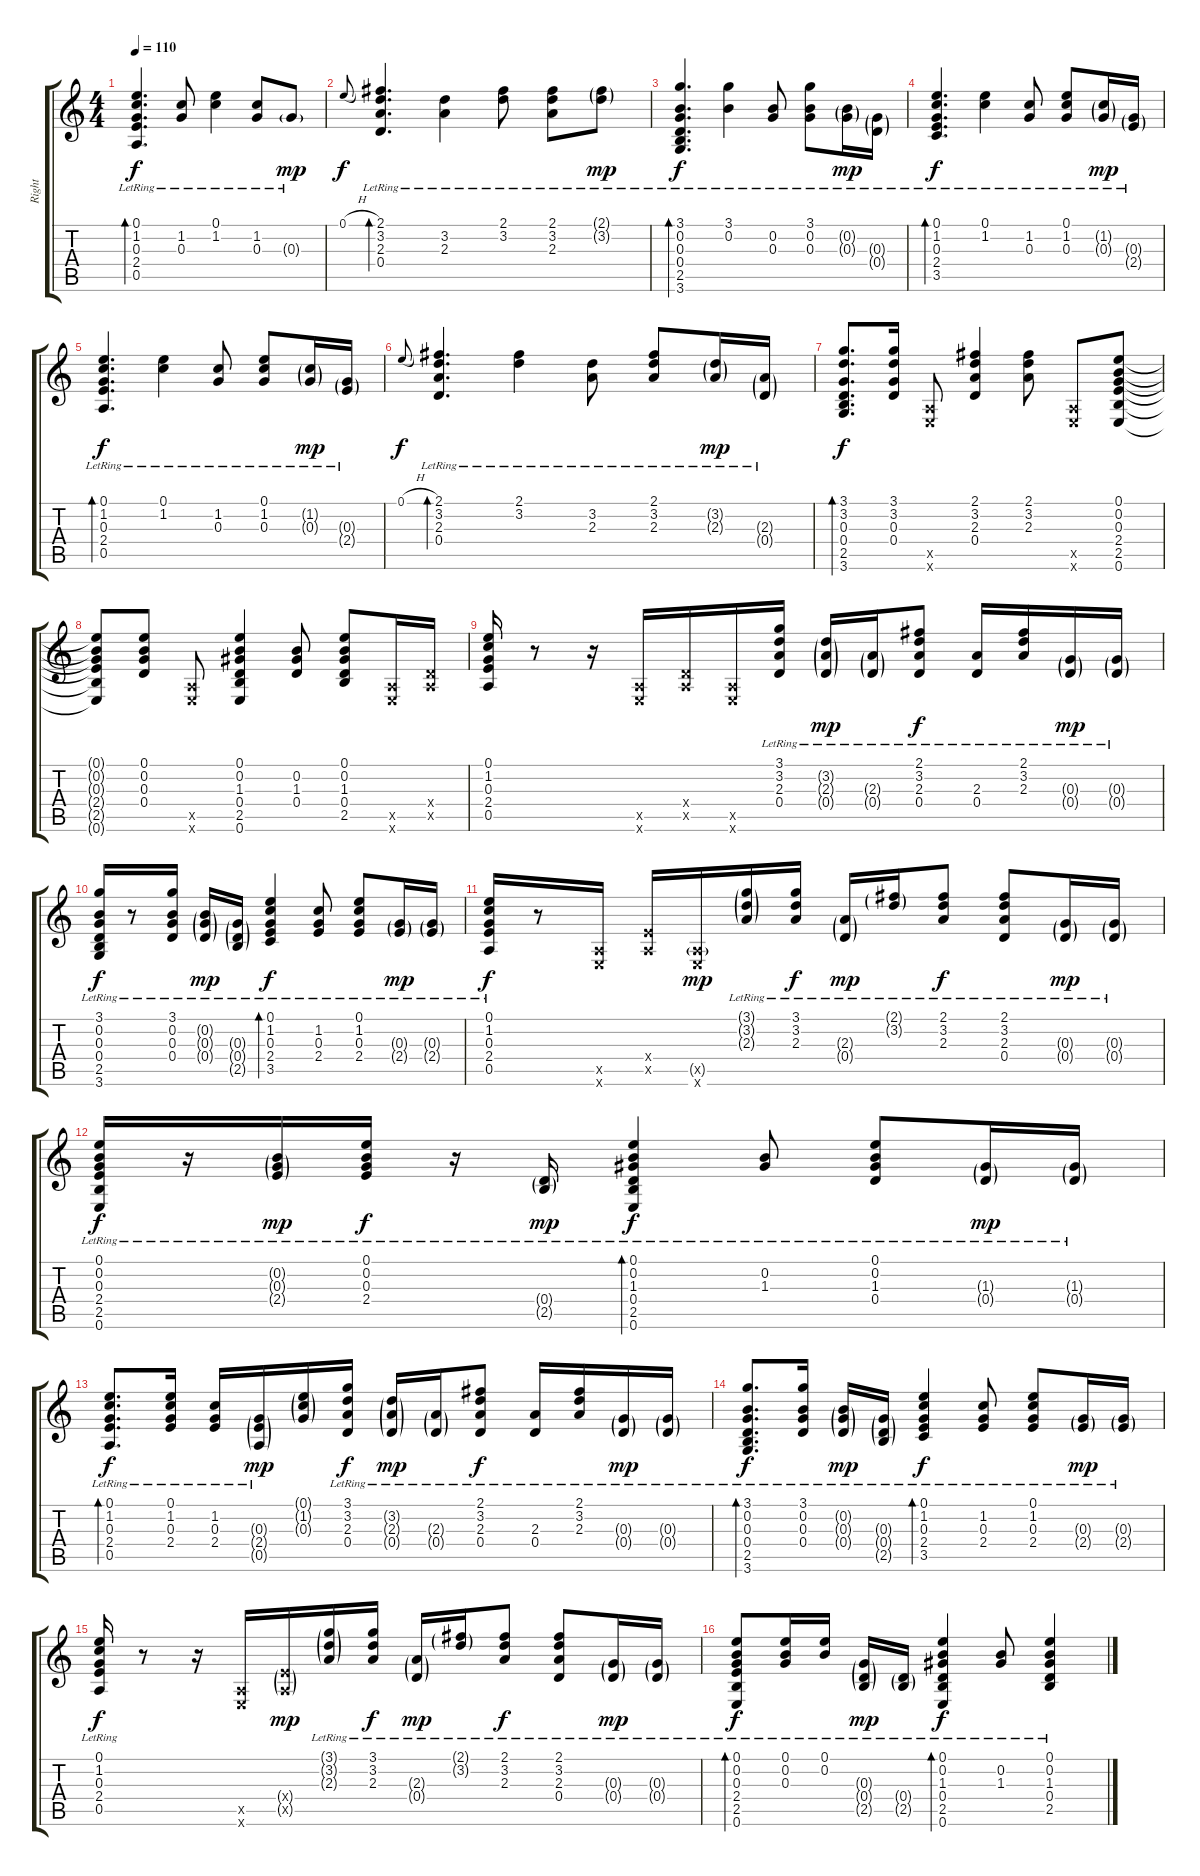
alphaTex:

\track ("Right" "Right") {instrument acousticguitarsteel}
\staff {score tabs}
\tuning (E4 B3 G3 D3 A2 E2) {hide}
\ts (4 4)
\tempo 110
\clef g2
\ks c
(0.1{lr} 1.2{lr} 0.3{lr} 2.4{lr} 0.5{lr}).4{d bd 60 dy f} (1.2{lr} 0.3{lr}).8 (0.1{lr} 1.2{lr}).4 (1.2{lr} 0.3{lr}).8 0.3{g lr}.8{dy mp} |
0.1{h}.8{gr onbeat dy f} (2.1{lr} 3.2{lr} 2.3{lr} 0.4{lr}).4{d bd 60} (3.2{lr} 2.3{lr}).4 (2.1{lr} 3.2{lr}).8 (2.1{lr} 3.2{lr} 2.3{lr}).8 (2.1{g lr} 3.2{g lr}).8{dy mp} |
(3.1{lr} 0.2{lr} 0.3{lr} 0.4{lr} 2.5{lr} 3.6{lr}).4{d bd 60 dy f} (3.1 0.2{lr}).4 (0.2 0.3{lr}).8 (3.1{lr} 0.2{lr} 0.3{lr}).8 (0.2{g lr} 0.3{g lr}).16{dy mp} (0.3{g lr} 0.4{g lr}).16 |
(0.1{lr} 1.2{lr} 0.3{lr} 2.4{lr} 3.5{lr}).4{d bd 60 dy f} (0.1 1.2{lr}).4 (1.2 0.3{lr}).8 (0.1{lr} 1.2{lr} 0.3{lr}).8 (1.2{g lr} 0.3{g lr}).16{dy mp} (0.3{g lr} 2.4{g lr}).16 |
(0.1{lr} 1.2{lr} 0.3{lr} 2.4{lr} 0.5{lr}).4{d bd 60 dy f} (0.1 1.2{lr}).4 (1.2 0.3{lr}).8 (0.1{lr} 1.2{lr} 0.3{lr}).8 (1.2{g lr} 0.3{g lr}).16{dy mp} (0.3{g lr} 2.4{g lr}).16 |
0.1{h}.8{gr onbeat dy f} (2.1{lr} 3.2{lr} 2.3{lr} 0.4{lr}).4{d bd 60} (2.1 3.2{lr}).4 (3.2 2.3{lr}).8 (2.1{lr} 3.2{lr} 2.3{lr}).8 (3.2{g lr} 2.3{g lr}).16{dy mp} (2.3{g lr} 0.4{g lr}).16 |
(3.1 3.2 0.3 0.4 2.5 3.6).8{d bd 60 dy f} (3.1 3.2 0.3 0.4).16 (0.5{x} 0.6{x}).8 (2.1 3.2 2.3 0.4).4 (2.1 3.2 2.3).8 (0.5{x} 0.6{x}).8 (0.1 0.2 0.3 2.4 2.5 0.6).8 |
(0.1{t} 0.2{t} 0.3{t} 2.4{t} 2.5{t} 0.6{t}).8 (0.1 0.2 0.3 0.4).8 (0.5{x} 0.6{x}).8 (0.1 0.2 1.3 0.4 2.5 0.6).4 (0.2 1.3 0.4).8 (0.1 0.2 1.3 0.4 2.5).8 (0.5{x} 0.6{x}).16 (0.4{x} 0.5{x}).16 |
(0.1 1.2 0.3 2.4 0.5).16 r.8 r.16 (0.5{x} 0.6{x}).16 (0.4{x} 0.5{x}).16 (0.5{x} 0.6{x}).16 (3.1{lr} 3.2{lr} 2.3{lr} 0.4{lr}).16 (3.2{g lr} 2.3{g lr} 0.4{g lr}).16{dy mp} (2.3{g lr} 0.4{g lr}).16 (2.1{lr} 3.2{lr} 2.3{lr} 0.4{lr}).8{dy f} (2.3{lr} 0.4{lr}).16 (2.1{lr} 3.2{lr} 2.3{lr}).16 (0.3{g lr} 0.4{g lr}).16{dy mp} (0.3{g lr} 0.4{g}).16 |
(3.1{lr} 0.2{lr} 0.3{lr} 0.4{lr} 2.5{lr} 3.6{lr}).16{dy f} r.8 (3.1{lr} 0.2{lr} 0.3{lr} 0.4{lr}).16 (0.2{g lr} 0.3{g lr} 0.4{g lr}).16{dy mp} (0.3{g lr} 0.4{g lr} 2.5{g lr}).16 (0.1{lr} 1.2{lr} 0.3{lr} 2.4{lr} 3.5{lr}).4{bd 60 dy f} (1.2{lr} 0.3{lr} 2.4{lr}).8 (0.1{lr} 1.2{lr} 0.3{lr} 2.4{lr}).8 (0.3{g lr} 2.4{g lr}).16{dy mp} (0.3{g lr} 2.4{g lr}).16 |
(0.1{lr} 1.2{lr} 0.3{lr} 2.4{lr} 0.5{lr}).16{dy f} r.8 (0.5{x} 0.6{x}).16 (2.4{x} 0.5{x}).16 (0.5{g x} 0.6{x}).16{dy mp} (3.1{g lr} 3.2{g lr} 2.3{g lr}).16 (3.1{lr} 3.2{lr} 2.3{lr}).16{dy f} (2.3{g lr} 0.4{g lr}).16{dy mp} (2.1{g lr} 3.2{g lr}).16 (2.1{lr} 3.2{lr} 2.3{lr}).8{dy f} (2.1{lr} 3.2{lr} 2.3{lr} 0.4).8 (0.3{g lr} 0.4{g lr}).16{dy mp} (0.3{g lr} 0.4{g lr}).16 |
(0.1{lr} 0.2{lr} 0.3{lr} 2.4{lr} 2.5{lr} 0.6{lr}).16{dy f} r.16 (0.2{g lr} 0.3{g lr} 2.4{g lr}).16{dy mp} (0.1 0.2{lr} 0.3 2.4).16{dy f} r.16 (0.4{g lr} 2.5{g lr}).16{dy mp} (0.1{lr} 0.2{lr} 1.3{lr} 0.4{lr} 2.5{lr} 0.6).4{bd 60 dy f} (0.2{lr} 1.3{lr}).8 (0.1{lr} 0.2{lr} 1.3{lr} 0.4).8 (1.3{g lr} 0.4{g lr}).16{dy mp} (1.3{g lr} 0.4{g lr}).16 |
(0.1{lr} 1.2{lr} 0.3{lr} 2.4{lr} 0.5{lr}).8{d bd 60 dy f} (0.1{lr} 1.2{lr} 0.3{lr} 2.4{lr}).16 (1.2{lr} 0.3{lr} 2.4{lr}).16 (0.3{g lr} 2.4{g lr} 0.5{g lr}).16{dy mp} (0.1{g} 1.2{g} 0.3{g}).16 (3.1{lr} 3.2{lr} 2.3{lr} 0.4{lr}).16{dy f} (3.2{g lr} 2.3{g lr} 0.4{g lr}).16{dy mp} (2.3{g lr} 0.4{g lr}).16 (2.1{lr} 3.2{lr} 2.3{lr} 0.4{lr}).8{dy f} (2.3{lr} 0.4{lr}).16 (2.1{lr} 3.2{lr} 2.3{lr}).16 (0.3{g lr} 0.4{g lr}).16{dy mp} (0.3{g lr} 0.4{g}).16 |
(3.1{lr} 0.2{lr} 0.3{lr} 0.4{lr} 2.5{lr} 3.6{lr}).8{d bd 60 dy f} (3.1{lr} 0.2{lr} 0.3{lr} 0.4{lr}).16 (0.2{g lr} 0.3{g lr} 0.4{g lr}).16{dy mp} (0.3{g lr} 0.4{g lr} 2.5{g lr}).16 (0.1{lr} 1.2{lr} 0.3{lr} 2.4{lr} 3.5{lr}).4{bd 60 dy f} (1.2{lr} 0.3{lr} 2.4{lr}).8 (0.1{lr} 1.2{lr} 0.3{lr} 2.4{lr}).8 (0.3{g lr} 2.4{g lr}).16{dy mp} (0.3{g lr} 2.4{g lr}).16 |
(0.1{lr} 1.2{lr} 0.3{lr} 2.4{lr} 0.5{lr}).16{dy f} r.8 r.16 (0.5{x} 0.6{x}).16 (2.4{g x} 0.5{g x}).16{dy mp} (3.1{g lr} 3.2{g lr} 2.3{g lr}).16 (3.1{lr} 3.2{lr} 2.3{lr}).16{dy f} (2.3{g lr} 0.4{g lr}).16{dy mp} (2.1{g lr} 3.2{g lr}).16 (2.1{lr} 3.2{lr} 2.3{lr}).8{dy f} (2.1{lr} 3.2{lr} 2.3{lr} 0.4).8 (0.3{g lr} 0.4{g lr}).16{dy mp} (0.3{g lr} 0.4{g lr}).16 |
(0.1{lr} 0.2{lr} 0.3{lr} 2.4{lr} 2.5{lr} 0.6{lr}).8{bd 60 dy f} (0.1 0.2{lr} 0.3{lr}).16 (0.1 0.2{lr}).16 (0.3{g lr} 0.4{g lr} 2.5{g lr}).16{dy mp} (0.4{g lr} 2.5{g lr}).16 (0.1{lr} 0.2{lr} 1.3{lr} 0.4{lr} 2.5{lr} 0.6).4{bd 60 dy f} (0.2{lr} 1.3{lr}).8 (0.1{lr} 0.2{lr} 1.3{lr} 0.4 2.5).4
